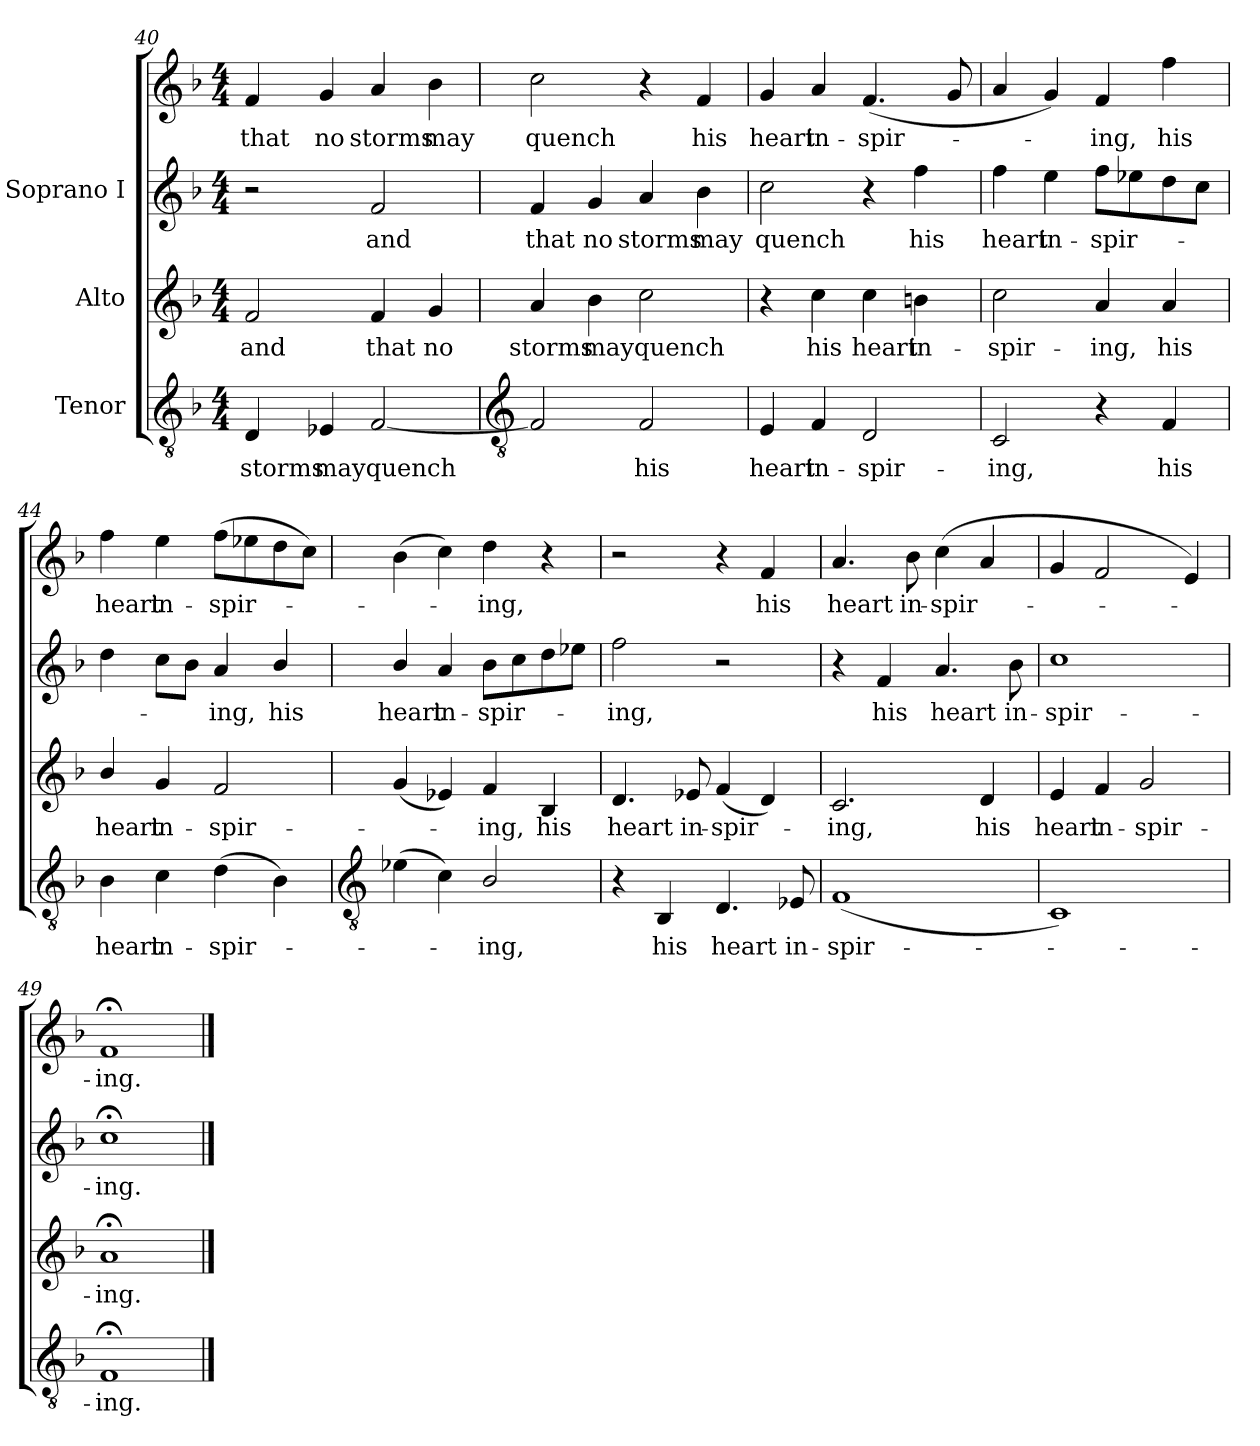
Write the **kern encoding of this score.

**kern	**text	**kern	**text	**kern	**text	**kern	**text
*part3	*part3	*part2	*part2	*part1	*part1	*part1	*part1
*staff4	*staff4	*staff3	*staff3	*staff2	*staff2	*staff1	*staff1
*I"Tenor	*	*I"Alto	*	*I"Soprano I	*	*	*
*clefGv2	*	*clefG2	*	*clefG2	*	*clefG2	*
*k[b-]	*	*k[b-]	*	*k[b-]	*	*k[b-]	*
*F:	*	*F:	*	*F:	*	*F:	*
*M4/4	*	*M4/4	*	*M4/4	*	*M4/4	*
=40	=40	=40	=40	=40	=40	=40	=40
!	!LO:LY:b	!	!LO:LY:b	!	!	!	!LO:LY:b
4D	storms	2f	and	2r	.	4f	that
!	!LO:LY:b	!	!	!	!	!	!LO:LY:b
4E-X	may	.	.	.	.	4g	no
!	!LO:LY:b	!	!LO:LY:b	!	!LO:LY:b	!	!LO:LY:b
[2F	quench	4f	that	2f	and	4a	storms
!	!	!	!LO:LY:b	!	!	!	!LO:LY:b
.	.	4g	no	.	.	4b-	may
!!LO:LB:g=z
=41	=41	=41	=41	=41	=41	=41	=41
*clefGv2	*	*	*	*	*	*	*
!	!	!	!LO:LY:b	!	!LO:LY:b	!	!LO:LY:b
2F]	.	4a	storms	4f	that	2cc	quench
!	!	!	!LO:LY:b	!	!LO:LY:b	!	!
.	.	4b-	may	4g	no	.	.
!	!LO:LY:b	!	!LO:LY:b	!	!LO:LY:b	!	!
2F	his	2cc	quench	4a	storms	4r	.
!	!	!	!	!	!LO:LY:b	!	!LO:LY:b
.	.	.	.	4b-	may	4f	his
=42	=42	=42	=42	=42	=42	=42	=42
!	!LO:LY:b	!	!	!	!LO:LY:b	!	!LO:LY:b
4E	heart	4r	.	2cc	quench	4g	heart
!	!LO:LY:b	!	!LO:LY:b	!	!	!	!LO:LY:b
4F	in-	4cc	his	.	.	4a	in-
!	!LO:LY:b	!	!LO:LY:b	!	!	!	!LO:LY:b
2D	-spir-	4cc	heart	4r	.	(<4.f	-spir-
!	!	!	!LO:LY:b	!	!LO:LY:b	!	!
.	.	4bn	in-	4ff	his	.	.
.	.	.	.	.	.	8g	.
=43	=43	=43	=43	=43	=43	=43	=43
!	!LO:LY:b	!	!LO:LY:b	!	!LO:LY:b	!	!
2C	-ing,	2cc	-spir-	4ff	heart	4a	.
!	!	!	!	!	!LO:LY:b	!	!
.	.	.	.	4ee	in-	4g)	.
!	!	!	!LO:LY:b	!	!LO:LY:b	!	!LO:LY:b
4r	.	4a	-ing,	8ffL	-spir-	4f	ing,
.	.	.	.	8ee-X	.	.	.
!	!LO:LY:b	!	!LO:LY:b	!	!	!	!LO:LY:b
4F	his	4a	his	8dd	.	4ff	his
.	.	.	.	8ccJ	.	.	.
=44	=44	=44	=44	=44	=44	=44	=44
!	!LO:LY:b	!	!LO:LY:b	!	!	!	!LO:LY:b
4B-	heart	4b-/	heart	4dd	.	4ff	heart
!	!LO:LY:b	!	!LO:LY:b	!	!	!	!LO:LY:b
4c	in-	4g	in-	8ccL	.	4ee	in-
.	.	.	.	8b-J	.	.	.
!	!LO:LY:b	!	!LO:LY:b	!	!LO:LY:b	!	!LO:LY:b
(>4d	-spir-	2f	-spir-	4a	ing,	(>8ffL	-spir-
.	.	.	.	.	.	8ee-X	.
!	!	!	!	!	!LO:LY:b	!	!
4B-)	.	.	.	4b-/	his	8dd	.
.	.	.	.	.	.	8ccJ)	.
!!LO:LB:g=z
=45	=45	=45	=45	=45	=45	=45	=45
*clefGv2	*	*	*	*	*	*	*
!	!	!	!	!	!LO:LY:b	!	!
(>4e-X	.	(<4g	.	4b-/	heart	(>4b-	.
!	!	!	!	!	!LO:LY:b	!	!
4c)	.	4e-X)	.	4a	in-	4cc)	.
!	!LO:LY:b	!	!LO:LY:b	!	!LO:LY:b	!	!LO:LY:b
2B-/	ing,	4f	ing,	8b-L	-spir-	4dd	ing,
.	.	.	.	8cc	.	.	.
!	!	!	!LO:LY:b	!	!	!	!
.	.	4B-	his	8dd	.	4r	.
.	.	.	.	8ee-XJ	.	.	.
=46	=46	=46	=46	=46	=46	=46	=46
!	!	!	!LO:LY:b	!	!LO:LY:b	!	!
4r	.	4.d	heart	2ff	ing,	2r	.
!	!LO:LY:b	!	!	!	!	!	!
4BB-	his	.	.	.	.	.	.
!	!	!	!LO:LY:b	!	!	!	!
.	.	8e-X	in-	.	.	.	.
!	!LO:LY:b	!	!LO:LY:b	!	!	!	!
4.D	heart	(<4f	-spir-	2r	.	4r	.
!	!	!	!	!	!	!	!LO:LY:b
.	.	4d)	.	.	.	4f	his
!	!LO:LY:b	!	!	!	!	!	!
8E-X	in-	.	.	.	.	.	.
=47	=47	=47	=47	=47	=47	=47	=47
!	!LO:LY:b	!	!LO:LY:b	!	!	!	!LO:LY:b
(<1F	-spir-	2.c	ing,	4r	.	4.a	heart
!	!	!	!	!	!LO:LY:b	!	!
.	.	.	.	4f	his	.	.
!	!	!	!	!	!	!	!LO:LY:b
.	.	.	.	.	.	8b-	in-
!	!	!	!	!	!LO:LY:b	!	!LO:LY:b
.	.	.	.	4.a	heart	(<4cc	-spir-
!	!	!	!LO:LY:b	!	!	!	!
.	.	4d	his	.	.	4a	.
!	!	!	!	!	!LO:LY:b	!	!
.	.	.	.	8b-	in-	.	.
=48	=48	=48	=48	=48	=48	=48	=48
!	!	!	!LO:LY:b	!	!LO:LY:b	!	!
1C)	.	4e	heart	1cc	-spir-	4g	.
!	!	!	!LO:LY:b	!	!	!	!
.	.	4f	in-	.	.	2f	.
!	!	!	!LO:LY:b	!	!	!	!
.	.	2g	-spir-	.	.	.	.
.	.	.	.	.	.	4e)	.
=49	=49	=49	=49	=49	=49	=49	=49
!	!LO:LY:b	!	!LO:LY:b	!	!LO:LY:b	!	!LO:LY:b
1F;<	ing.	1a;<	-ing.	1cc;<	ing.	1f;<	-ing.
==	==	==	==	==	==	==	==
*-	*-	*-	*-	*-	*-	*-	*-
